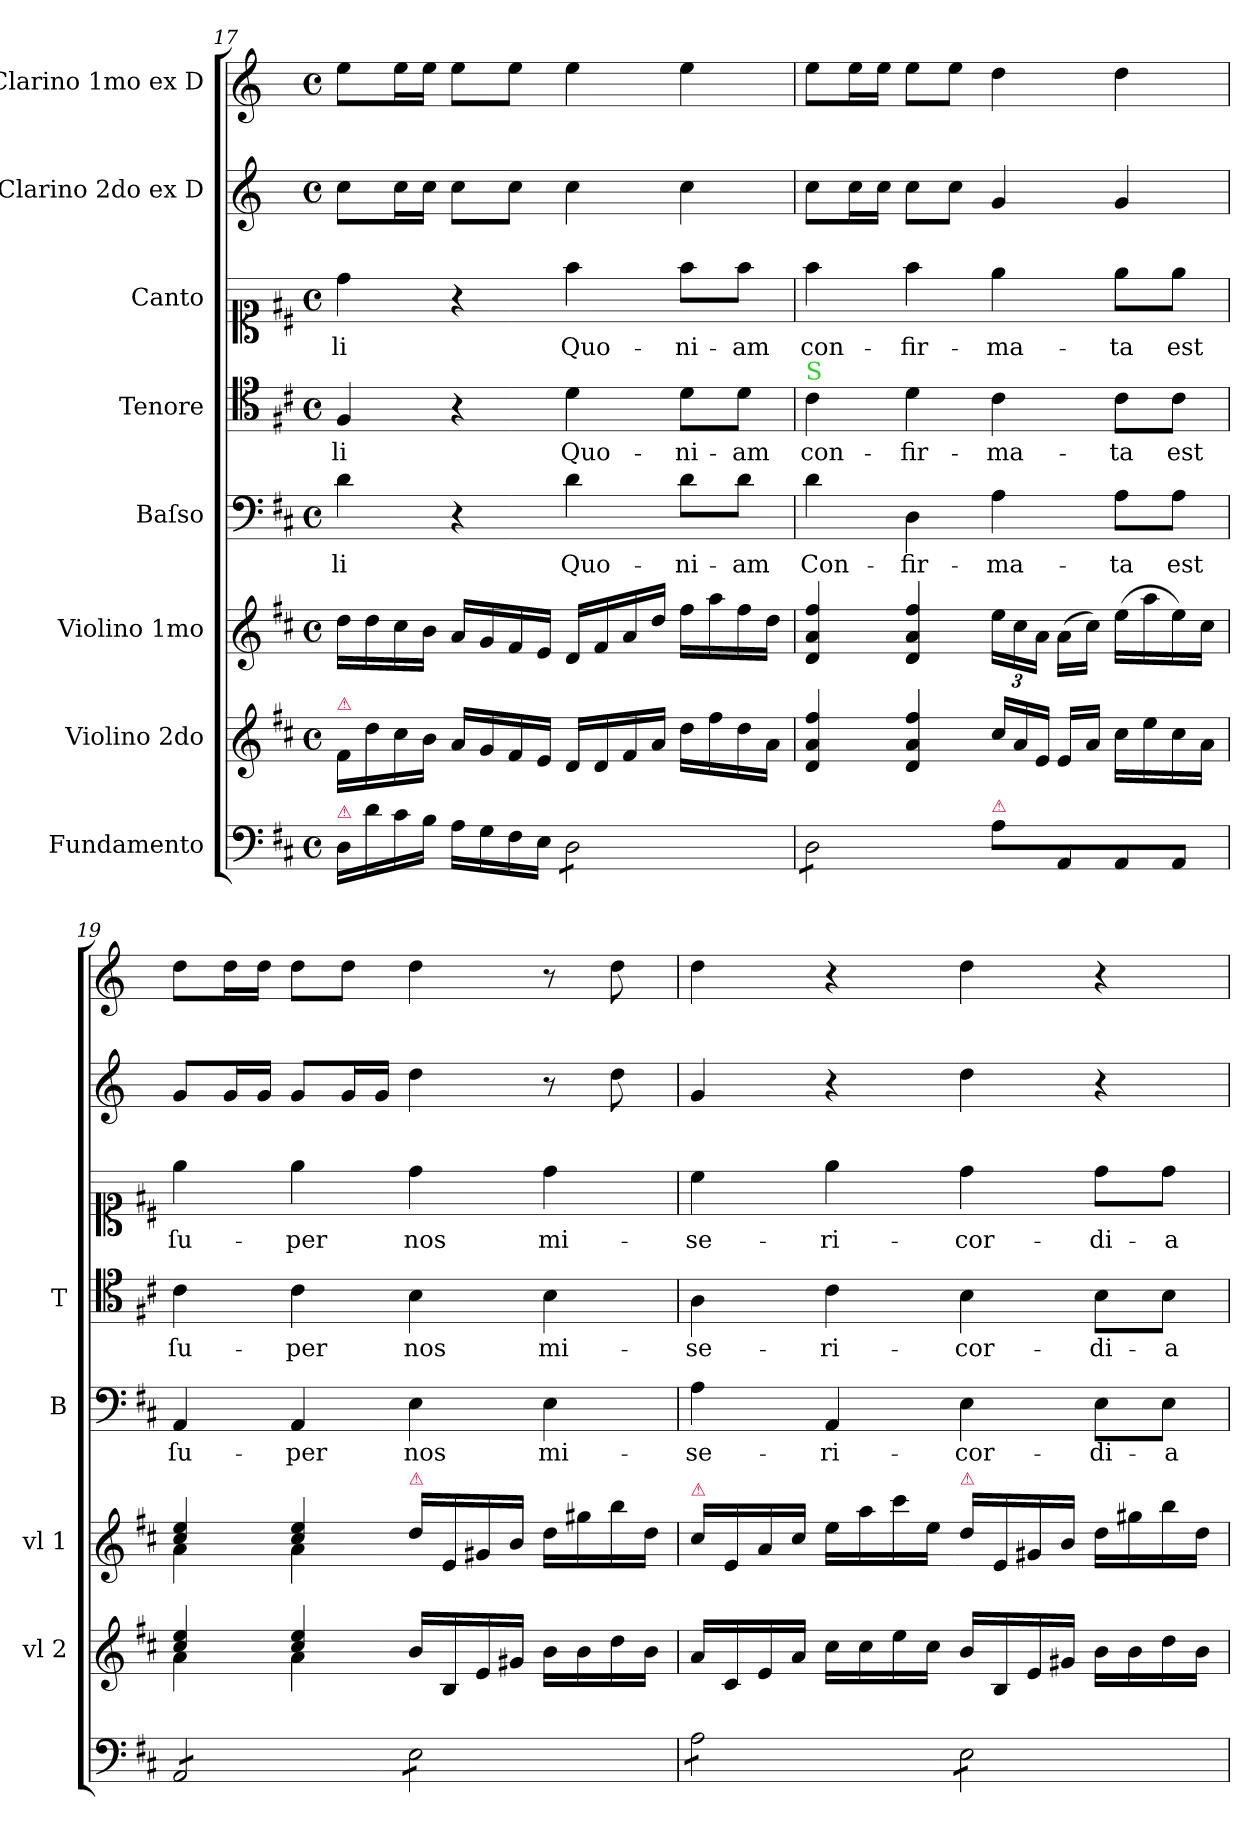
**kern	**kern	**kern	**kern	**text	**kern	**text	**kern	**text	**kern	**kern
*part8	*part7	*part6	*part5	*part5	*part4	*part4	*part3	*part3	*part2	*part1
*staff8	*staff7	*staff6	*staff5	*staff5	*staff4	*staff4	*staff3	*staff3	*staff2	*staff1
*I"Fundamento	*I"Violino 2do	*I"Violino 1mo	*I"Baſso	*	*I"Tenore	*	*I"Canto	*	*I"Clarino 2do ex D	*I"Clarino 1mo ex D
*	*I'vl 2	*I'vl 1	*I'B	*	*I'T	*	*	*	*	*
*clefF4	*clefG2	*clefG2	*clefF4	*	*clefC4	*	*clefC1	*	*clefG2	*clefG2
*	*	*	*	*	*	*	*	*	*ITrd-1c-2	*ITrd-1c-2
*k[f#c#]	*k[f#c#]	*k[f#c#]	*k[f#c#]	*	*k[f#c#]	*	*k[f#c#]	*	*k[f#c#]	*k[f#c#]
*M4/4	*M4/4	*M4/4	*M4/4	*	*M4/4	*	*M4/4	*	*M4/4	*M4/4
*met(c)	*met(c)	*met(c)	*met(c)	*	*met(c)	*	*met(c)	*	*met(c)	*met(c)
=17	=17	=17	=17	=17	=17	=17	=17	=17	=17	=17
!	!LO:TX:a:color=crimson:t=⚠	!	!	!	!	!	!	!	!	!
!LO:TX:a:color=crimson:t=⚠	!	!	!	!	!	!	!	!	!	!
16D/LL	16f#/LL	16dd\LL	4d\	-li	4F#/	-li	4dd\	-li	8dd\L	8ff#\L
16d\	16dd\	16dd\	.	.	.	.	.	.	.	.
16c#\	16cc#\	16cc#\	.	.	.	.	.	.	16dd\L	16ff#\L
16B\JJ	16b\JJ	16b\JJ	.	.	.	.	.	.	16dd\JJ	16ff#\JJ
16A\LL	16a/LL	16a/LL	4r	.	4r	.	4r	.	8dd\L	8ff#\L
16G\	16g/	16g/	.	.	.	.	.	.	.	.
16F#\	16f#/	16f#/	.	.	.	.	.	.	8dd\J	8ff#\J
16E\JJ	16e/JJ	16e/JJ	.	.	.	.	.	.	.	.
*tremolo	*	*	*	*	*	*	*	*	*	*
8D\L	16d/LL	16d/LL	4d\	Quo-	4d\	Quo-	4ff#\	Quo-	4dd\	4ff#\
.	16d/	16f#/	.	.	.	.	.	.	.	.
8D\	16f#/	16a/	.	.	.	.	.	.	.	.
.	16a/JJ	16dd/JJ	.	.	.	.	.	.	.	.
8D\	16dd\LL	16ff#\LL	8d\L	-ni-	8d\L	-ni-	8ff#\L	-ni-	4dd\	4ff#\
.	16ff#\	16aa\	.	.	.	.	.	.	.	.
8D\J	16dd\	16ff#\	8d\J	-am	8d\J	-am	8ff#\J	-am	.	.
.	16a\JJ	16dd\JJ	.	.	.	.	.	.	.	.
=18	=18	=18	=18	=18	=18	=18	=18	=18	=18	=18
!	!	!	!	!	!LO:TX:a:color=limegreen:t=S	!	!	!	!	!
8D\L	4d/ 4a/ 4ff#/	4d/ 4a/ 4ff#/	4d\	Con-	4c#\	con-	4ff#\	con-	8dd\L	8ff#\L
8D\	.	.	.	.	.	.	.	.	16dd\L	16ff#\L
.	.	.	.	.	.	.	.	.	16dd\JJ	16ff#\JJ
8D\	4d/ 4a/ 4ff#/	4d/ 4a/ 4ff#/	4D\	-fir-	4d\	-fir-	4ff#\	-fir-	8dd\L	8ff#\L
8D\J	.	.	.	.	.	.	.	.	8dd\J	8ff#\J
*Xtremolo	*	*	*	*	*	*	*	*	*	*
*	*Xtuplet	*	*	*	*	*	*	*	*	*
!LO:TX:a:color=crimson:t=⚠	!	!	!	!	!	!	!	!	!	!
8A\L	24cc#/LL	24ee\LL	4A\	-ma-	4c#\	-ma-	4ee\	-ma-	4a/	4ee\
.	24a/	24cc#\	.	.	.	.	.	.	.	.
.	24e/JJ	24a\JJ	.	.	.	.	.	.	.	.
8AA/	16e/LL	(>16a\LL	.	.	.	.	.	.	.	.
.	16a/JJ	16cc#\JJ)	.	.	.	.	.	.	.	.
8AA/	16cc#\LL	(>16ee\LL	8A\L	-ta	8c#\L	-ta	8ee\L	-ta	4a/	4ee\
.	16ee\	16aa\	.	.	.	.	.	.	.	.
8AA/J	16cc#\	16ee\)	8A\J	est	8c#\J	est	8ee\J	est	.	.
.	16a\JJ	16cc#\JJ	.	.	.	.	.	.	.	.
=19	=19	=19	=19	=19	=19	=19	=19	=19	=19	=19
*	*^	*^	*	*	*	*	*	*	*	*
*tremolo	*	*	*	*	*	*	*	*	*	*	*	*
8AA/L	4cc#/ 4ee/	4a\	4cc#/ 4ee/	4a\	4AA/	ſu-	4c#\	ſu-	4ee\	ſu-	8a/L	8ee\L
8AA/	.	.	.	.	.	.	.	.	.	.	16a/L	16ee\L
.	.	.	.	.	.	.	.	.	.	.	16a/JJ	16ee\JJ
8AA/	4cc#/ 4ee/	4a\	4cc#/ 4ee/	4a\	4AA/	-per	4c#\	-per	4ee\	-per	8a/L	8ee\L
8AA/J	.	.	.	.	.	.	.	.	.	.	16a/L	8ee\J
.	.	.	.	.	.	.	.	.	.	.	16a/JJ	.
!	!	!	!LO:TX:a:color=crimson:t=⚠	!	!	!	!	!	!	!	!	!
8E\L	16b/LL	4ryy	16dd\LL	4ryy	4E\	nos	4B\	nos	4dd\	nos	4ee\	4ee\
.	16B/	.	16e/	.	.	.	.	.	.	.	.	.
8E\	16e/	.	16g#X/	.	.	.	.	.	.	.	.	.
.	16g#X/JJ	.	16b/JJ	.	.	.	.	.	.	.	.	.
8E\	16b\LL	4ryy	16dd\LL	4ryy	4E\	mi-	4B\	mi-	4dd\	mi-	8r	8r
.	16b\	.	16gg#X\	.	.	.	.	.	.	.	.	.
8E\J	16dd\	.	16bb\	.	.	.	.	.	.	.	8ee\	8ee\
.	16b\JJ	.	16dd\JJ	.	.	.	.	.	.	.	.	.
*	*v	*v	*	*	*	*	*	*	*	*	*	*
*	*	*v	*v	*	*	*	*	*	*	*	*
=20	=20	=20	=20	=20	=20	=20	=20	=20	=20	=20
!	!	!LO:TX:a:color=crimson:t=⚠	!	!	!	!	!	!	!	!
8A\L	16a/LL	16cc#\LL	4A\	-se-	4A\	-se-	4cc#\	-se-	4a/	4ee\
.	16c#/	16e/	.	.	.	.	.	.	.	.
8A\	16e/	16a/	.	.	.	.	.	.	.	.
.	16a/JJ	16cc#/JJ	.	.	.	.	.	.	.	.
8A\	16cc#\LL	16ee\LL	4AA/	-ri-	4c#\	-ri-	4ee\	-ri-	4r	4r
.	16cc#\	16aa\	.	.	.	.	.	.	.	.
8A\J	16ee\	16ccc#\	.	.	.	.	.	.	.	.
.	16cc#\JJ	16ee\JJ	.	.	.	.	.	.	.	.
!	!	!LO:TX:a:color=crimson:t=⚠	!	!	!	!	!	!	!	!
8E\L	16b/LL	16dd\LL	4E\	-cor-	4B\	-cor-	4dd\	-cor-	4ee\	4ee\
.	16B/	16e/	.	.	.	.	.	.	.	.
8E\	16e/	16g#X/	.	.	.	.	.	.	.	.
.	16g#X/JJ	16b/JJ	.	.	.	.	.	.	.	.
8E\	16b\LL	16dd\LL	8E\L	-di-	8B\L	-di-	8dd\L	-di-	4r	4r
.	16b\	16gg#X\	.	.	.	.	.	.	.	.
8E\J	16dd\	16bb\	8E\J	-a	8B\J	-a	8dd\J	-a	.	.
*Xtremolo	*	*	*	*	*	*	*	*	*	*
.	16b\JJ	16dd\JJ	.	.	.	.	.	.	.	.
=	=	=	=	=	=	=	=	=	=	=
*-	*-	*-	*-	*-	*-	*-	*-	*-	*-	*-
